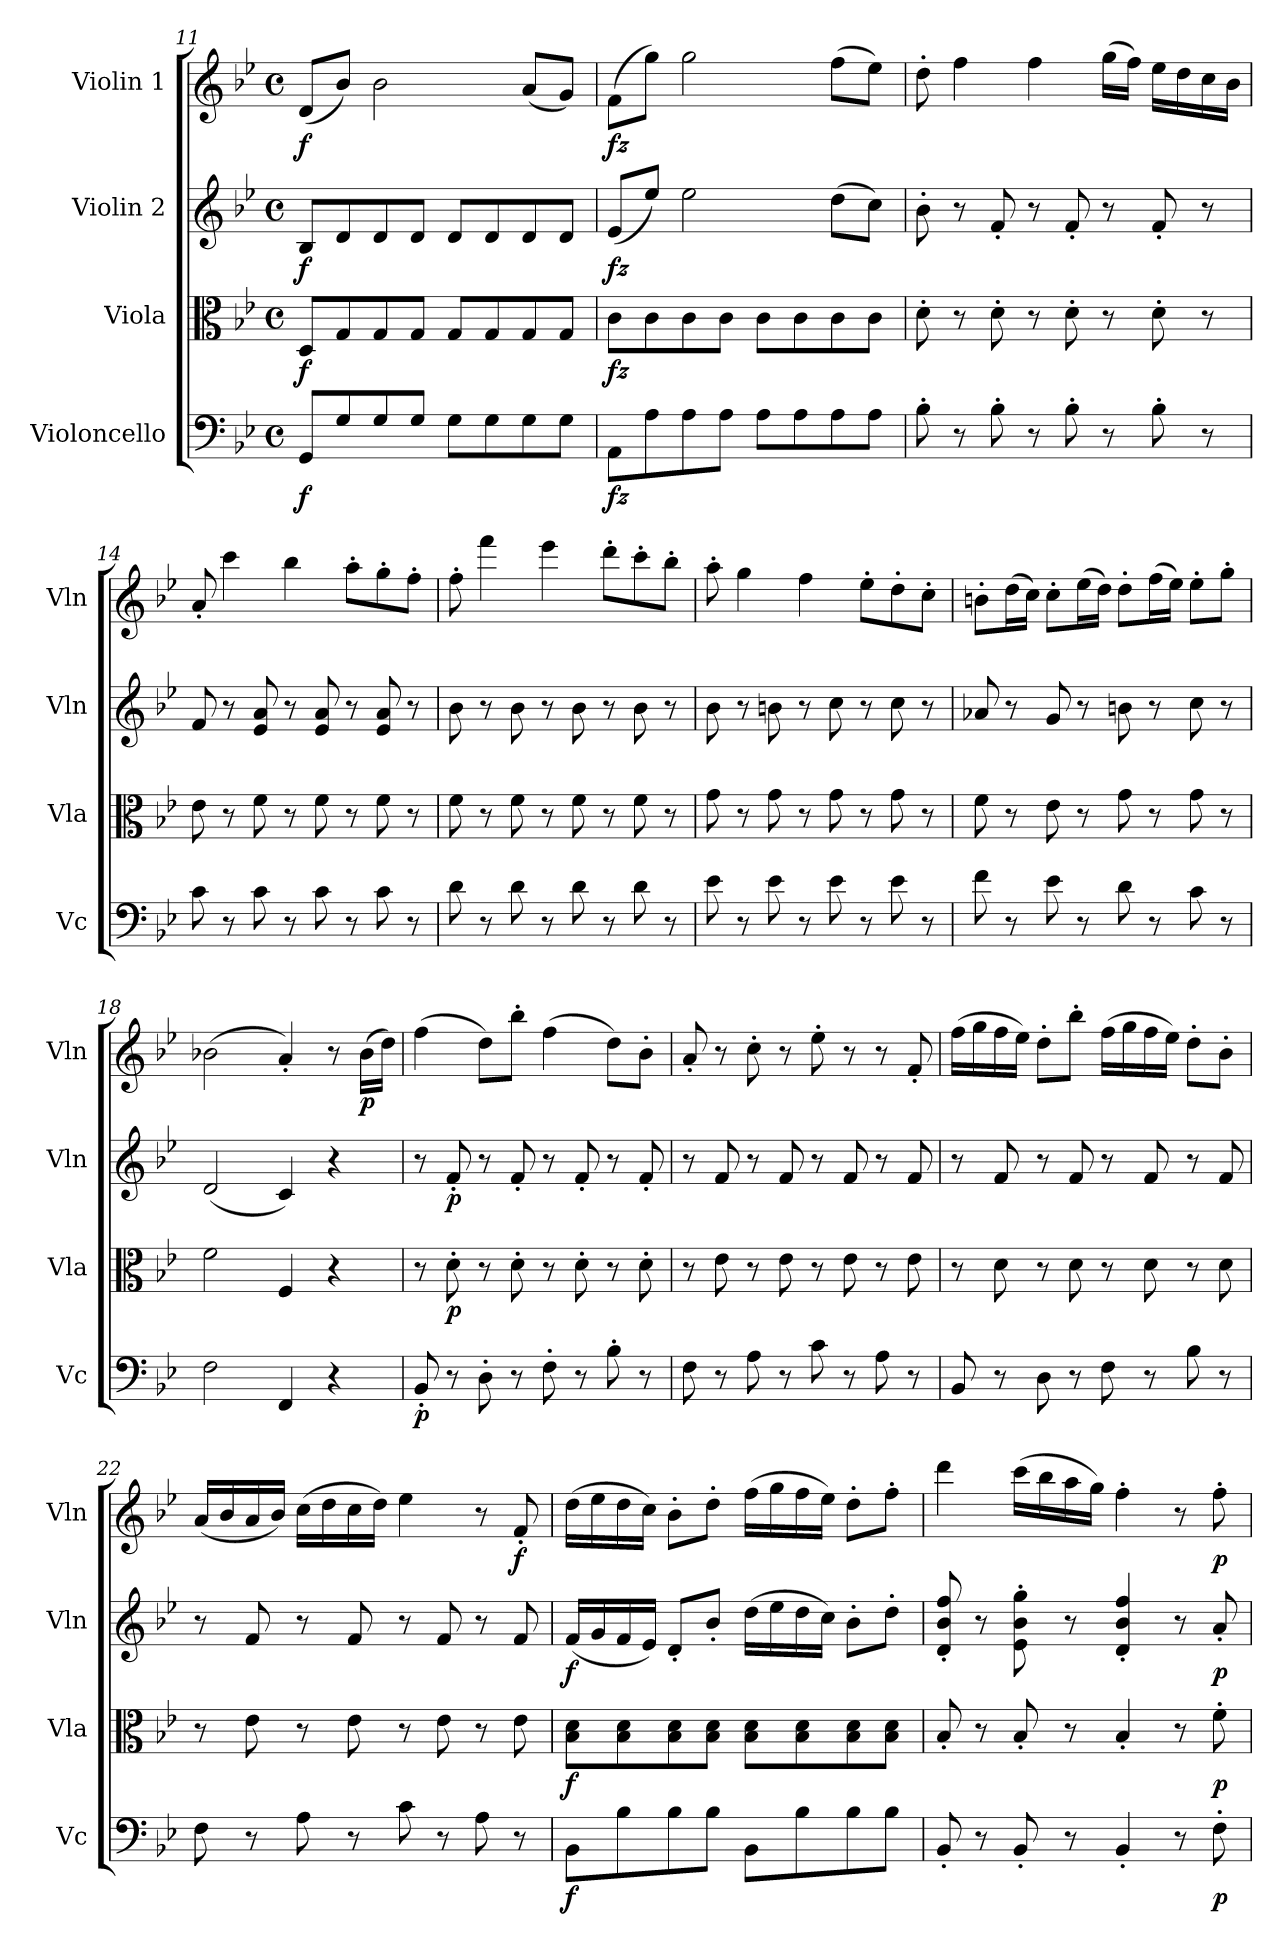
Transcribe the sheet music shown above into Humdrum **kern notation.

**kern	**dynam	**kern	**dynam	**kern	**dynam	**kern	**dynam
*part4	*part4	*part3	*part3	*part2	*part2	*part1	*part1
*staff4	*staff4	*staff3	*staff3	*staff2	*staff2	*staff1	*staff1
*I"Violoncello	*	*I"Viola	*	*I"Violin 2	*	*I"Violin 1	*
*I'Vc	*	*I'Vla	*	*I'Vln	*	*I'Vln	*
*clefF4	*	*clefC3	*	*clefG2	*	*clefG2	*
*k[b-e-]	*	*k[b-e-]	*	*k[b-e-]	*	*k[b-e-]	*
*M4/4	*	*M4/4	*	*M4/4	*	*M4/4	*
*met(c)	*	*met(c)	*	*met(c)	*	*met(c)	*
=11	=11	=11	=11	=11	=11	=11	=11
!	!LO:DY:b	!	!LO:DY:b	!	!LO:DY:b	!	!LO:DY:b
8GG/L	f	8D/L	f	8B-/L	f	(8d/L	f
8G/	.	8G/	.	8d/	.	8b-/J)	.
8G/	.	8G/	.	8d/	.	2b-\	.
8G/J	.	8G/J	.	8d/J	.	.	.
8G\L	.	8G/L	.	8d/L	.	.	.
8G\	.	8G/	.	8d/	.	.	.
8G\	.	8G/	.	8d/	.	(8a/L	.
8G\J	.	8G/J	.	8d/J	.	8g/J)	.
=12	=12	=12	=12	=12	=12	=12	=12
!	!LO:DY:b	!	!LO:DY:b	!	!LO:DY:b	!	!LO:DY:b
8AA\L	fz	8c\L	fz	(8e-/L	fz	(8f\L	fz
8A\	.	8c\	.	8ee-/J)	.	8gg\J)	.
8A\	.	8c\	.	2ee-\	.	2gg\	.
8A\J	.	8c\J	.	.	.	.	.
8A\L	.	8c\L	.	.	.	.	.
8A\	.	8c\	.	.	.	.	.
8A\	.	8c\	.	(8dd\L	.	(8ff\L	.
8A\J	.	8c\J	.	8cc\J)	.	8ee-\J)	.
=13	=13	=13	=13	=13	=13	=13	=13
8B-'\	.	8d'\	.	8b-'\	.	8dd'\	.
8r	.	8r	.	8r	.	4ff\	.
8B-'\	.	8d'\	.	8f'/	.	.	.
8r	.	8r	.	8r	.	4ff\	.
8B-'\	.	8d'\	.	8f'/	.	.	.
8r	.	8r	.	8r	.	(16gg\LL	.
.	.	.	.	.	.	16ff\JJ)	.
8B-'\	.	8d'\	.	8f'/	.	16ee-\LL	.
.	.	.	.	.	.	16dd\	.
8r	.	8r	.	8r	.	16cc\	.
.	.	.	.	.	.	16b-\JJ	.
!!LO:PB:g=z
=14	=14	=14	=14	=14	=14	=14	=14
8c\	.	8e-\	.	8f/	.	8a'/	.
8r	.	8r	.	8r	.	4ccc\	.
8c\	.	8f\	.	8e-/ 8a/	.	.	.
8r	.	8r	.	8r	.	4bb-\	.
8c\	.	8f\	.	8e-/ 8a/	.	.	.
8r	.	8r	.	8r	.	8aa'\L	.
8c\	.	8f\	.	8e-/ 8a/	.	8gg'\	.
8r	.	8r	.	8r	.	8ff'\J	.
!!LO:LB:g=z
=15	=15	=15	=15	=15	=15	=15	=15
8d\	.	8f\	.	8b-\	.	8ff'\	.
8r	.	8r	.	8r	.	4fff\	.
8d\	.	8f\	.	8b-\	.	.	.
8r	.	8r	.	8r	.	4eee-\	.
8d\	.	8f\	.	8b-\	.	.	.
8r	.	8r	.	8r	.	8ddd'\L	.
8d\	.	8f\	.	8b-\	.	8ccc'\	.
8r	.	8r	.	8r	.	8bb-'\J	.
=16	=16	=16	=16	=16	=16	=16	=16
8e-\	.	8g\	.	8b-\	.	8aa'\	.
8r	.	8r	.	8r	.	4gg\	.
8e-\	.	8g\	.	8bn\	.	.	.
8r	.	8r	.	8r	.	4ff\	.
8e-\	.	8g\	.	8cc\	.	.	.
8r	.	8r	.	8r	.	8ee-'\L	.
8e-\	.	8g\	.	8cc\	.	8dd'\	.
8r	.	8r	.	8r	.	8cc'\J	.
=17	=17	=17	=17	=17	=17	=17	=17
8f\	.	8f\	.	8a-X/	.	8bn'\L	.
8r	.	8r	.	8r	.	(16dd\L	.
.	.	.	.	.	.	16cc\JJ)	.
8e-\	.	8e-\	.	8g/	.	8cc'\L	.
8r	.	8r	.	8r	.	(16ee-\L	.
.	.	.	.	.	.	16dd\JJ)	.
8d\	.	8g\	.	8bn\	.	8dd'\L	.
8r	.	8r	.	8r	.	(16ff\L	.
.	.	.	.	.	.	16ee-\JJ)	.
8c\	.	8g\	.	8cc\	.	8ee-'\L	.
8r	.	8r	.	8r	.	8gg'\J	.
=18	=18	=18	=18	=18	=18	=18	=18
2F\	.	2f\	.	(2d/	.	(2b-X\	.
4FF/	.	4F/	.	4c/)	.	4a'/)	.
4r	.	4r	.	4r	.	8r	.
!	!	!	!	!	!	!	!LO:DY:b
.	.	.	.	.	.	(16b-\LL	p
.	.	.	.	.	.	16dd\JJ)	.
!!LO:LB:g=z
=19	=19	=19	=19	=19	=19	=19	=19
!	!LO:DY:b	!	!	!	!	!	!
8BB-'/	p	8r	.	8r	.	(4ff\	.
!	!	!	!LO:DY:b	!	!LO:DY:b	!	!
8r	.	8d'\	p	8f'/	p	.	.
8D'\	.	8r	.	8r	.	8dd\L)	.
8r	.	8d'\	.	8f'/	.	8bb-'\J	.
8F'\	.	8r	.	8r	.	(4ff\	.
8r	.	8d'\	.	8f'/	.	.	.
8B-'\	.	8r	.	8r	.	8dd\L)	.
8r	.	8d'\	.	8f'/	.	8b-'\J	.
!!LO:LB:g=z
=20	=20	=20	=20	=20	=20	=20	=20
8F\	.	8r	.	8r	.	8a'/	.
8r	.	8e-\	.	8f/	.	8r	.
8A\	.	8r	.	8r	.	8cc'\	.
8r	.	8e-\	.	8f/	.	8r	.
8c\	.	8r	.	8r	.	8ee-'\	.
8r	.	8e-\	.	8f/	.	8r	.
8A\	.	8r	.	8r	.	8r	.
8r	.	8e-\	.	8f/	.	8f'/	.
=21	=21	=21	=21	=21	=21	=21	=21
8BB-/	.	8r	.	8r	.	(16ff\LL	.
.	.	.	.	.	.	16gg\	.
8r	.	8d\	.	8f/	.	16ff\	.
.	.	.	.	.	.	16ee-\JJ)	.
8D\	.	8r	.	8r	.	8dd'\L	.
8r	.	8d\	.	8f/	.	8bb-'\J	.
8F\	.	8r	.	8r	.	(16ff\LL	.
.	.	.	.	.	.	16gg\	.
8r	.	8d\	.	8f/	.	16ff\	.
.	.	.	.	.	.	16ee-\JJ)	.
8B-\	.	8r	.	8r	.	8dd'\L	.
8r	.	8d\	.	8f/	.	8b-'\J	.
=22	=22	=22	=22	=22	=22	=22	=22
8F\	.	8r	.	8r	.	(16a/LL	.
.	.	.	.	.	.	16b-/	.
8r	.	8e-\	.	8f/	.	16a/	.
.	.	.	.	.	.	16b-/JJ)	.
8A\	.	8r	.	8r	.	(16cc\LL	.
.	.	.	.	.	.	16dd\	.
8r	.	8e-\	.	8f/	.	16cc\	.
.	.	.	.	.	.	16dd\JJ)	.
8c\	.	8r	.	8r	.	4ee-\	.
8r	.	8e-\	.	8f/	.	.	.
8A\	.	8r	.	8r	.	8r	.
!	!	!	!	!	!	!	!LO:DY:b
8r	.	8e-\	.	8f/	.	8f'/	f
!!LO:LB:g=z
=23	=23	=23	=23	=23	=23	=23	=23
!	!LO:DY:b	!	!LO:DY:b	!	!LO:DY:b	!	!
8BB-\L	f	8B-\ 8d\L	f	(16f/LL	f	(16dd\LL	.
.	.	.	.	16g/	.	16ee-\	.
8B-\	.	8B-\ 8d\	.	16f/	.	16dd\	.
.	.	.	.	16e-/JJ)	.	16cc\JJ)	.
8B-\	.	8B-\ 8d\	.	8d'/L	.	8b-'\L	.
8B-\J	.	8B-\ 8d\J	.	8b-'/J	.	8dd'\J	.
8BB-\L	.	8B-\ 8d\L	.	(16dd\LL	.	(16ff\LL	.
.	.	.	.	16ee-\	.	16gg\	.
8B-\	.	8B-\ 8d\	.	16dd\	.	16ff\	.
.	.	.	.	16cc\JJ)	.	16ee-\JJ)	.
8B-\	.	8B-\ 8d\	.	8b-'\L	.	8dd'\L	.
8B-\J	.	8B-\ 8d\J	.	8dd'\J	.	8ff'\J	.
!!LO:PB:g=z
=24	=24	=24	=24	=24	=24	=24	=24
8BB-'/	.	8B-'/	.	8d/' 8b-/' 8ff/'	.	4ddd\	.
8r	.	8r	.	8r	.	.	.
8BB-'/	.	8B-'/	.	8e-\' 8b-\' 8gg\'	.	(16ccc\LL	.
.	.	.	.	.	.	16bb-\	.
8r	.	8r	.	8r	.	16aa\	.
.	.	.	.	.	.	16gg\JJ)	.
4BB-'/	.	4B-'/	.	4d/' 4b-/' 4ff/'	.	4ff'\	.
8r	.	8r	.	8r	.	8r	.
!	!LO:DY:b	!	!LO:DY:b	!	!LO:DY:b	!	!LO:DY:b
8F'\	p	8f'\	p	8a'/	p	8ff'\	p
=	=	=	=	=	=	=	=
*-	*-	*-	*-	*-	*-	*-	*-
